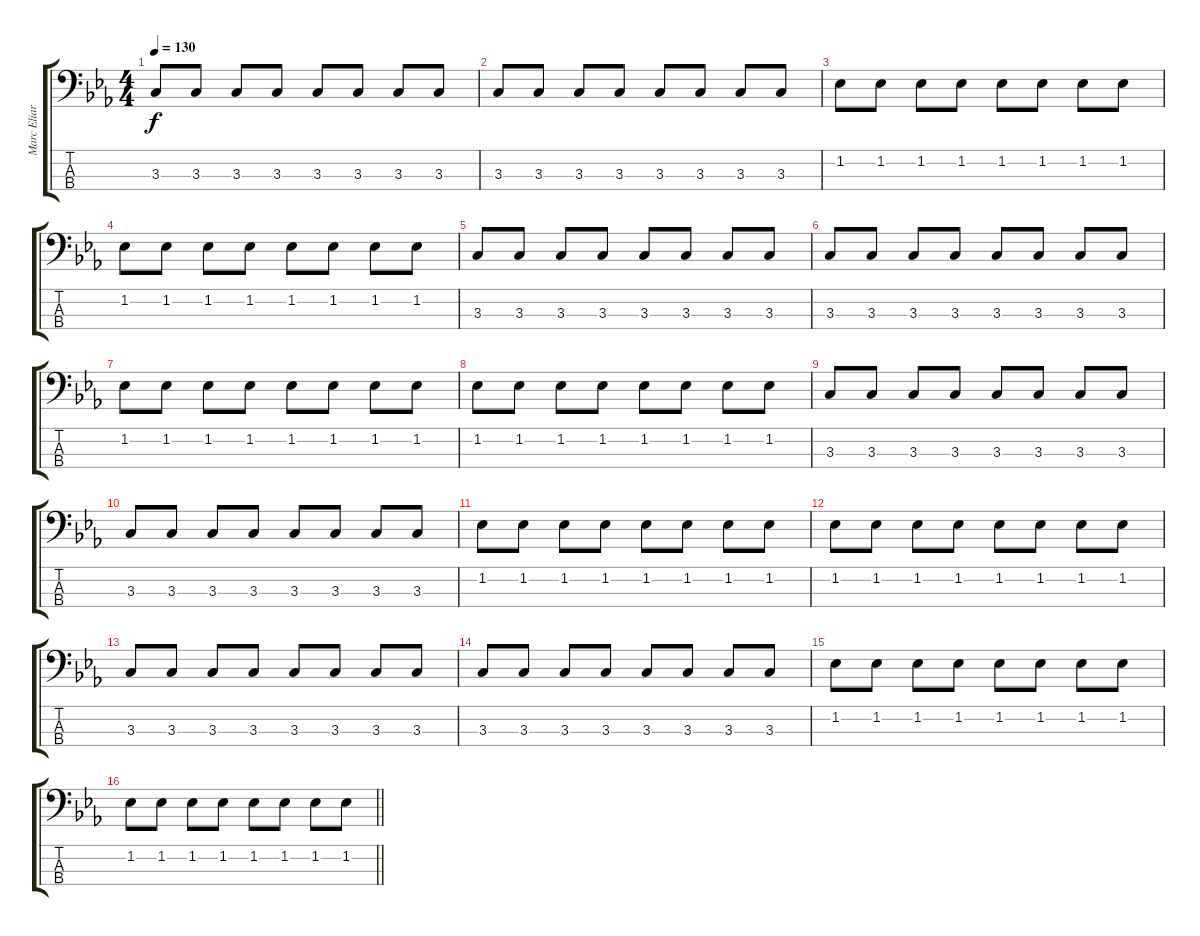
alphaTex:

\track ("Marc Eliard " "Marc Eliar") {instrument electricbassfinger}
\staff {score tabs}
\tuning (G2 D2 A1 E1) {hide}
\ts (4 4)
\tempo 130
\clef f4
\ks eb
3.3.8{dy f} 3.3.8 3.3.8 3.3.8 3.3.8 3.3.8 3.3.8 3.3.8 |
3.3.8 3.3.8 3.3.8 3.3.8 3.3.8 3.3.8 3.3.8 3.3.8 |
1.2.8 1.2.8 1.2.8 1.2.8 1.2.8 1.2.8 1.2.8 1.2.8 |
1.2.8 1.2.8 1.2.8 1.2.8 1.2.8 1.2.8 1.2.8 1.2.8 |
3.3.8 3.3.8 3.3.8 3.3.8 3.3.8 3.3.8 3.3.8 3.3.8 |
3.3.8 3.3.8 3.3.8 3.3.8 3.3.8 3.3.8 3.3.8 3.3.8 |
1.2.8 1.2.8 1.2.8 1.2.8 1.2.8 1.2.8 1.2.8 1.2.8 |
1.2.8 1.2.8 1.2.8 1.2.8 1.2.8 1.2.8 1.2.8 1.2.8 |
3.3.8 3.3.8 3.3.8 3.3.8 3.3.8 3.3.8 3.3.8 3.3.8 |
3.3.8 3.3.8 3.3.8 3.3.8 3.3.8 3.3.8 3.3.8 3.3.8 |
1.2.8 1.2.8 1.2.8 1.2.8 1.2.8 1.2.8 1.2.8 1.2.8 |
1.2.8 1.2.8 1.2.8 1.2.8 1.2.8 1.2.8 1.2.8 1.2.8 |
3.3.8 3.3.8 3.3.8 3.3.8 3.3.8 3.3.8 3.3.8 3.3.8 |
3.3.8 3.3.8 3.3.8 3.3.8 3.3.8 3.3.8 3.3.8 3.3.8 |
1.2.8 1.2.8 1.2.8 1.2.8 1.2.8 1.2.8 1.2.8 1.2.8 |
\barLineRight lightlight
1.2.8 1.2.8 1.2.8 1.2.8 1.2.8 1.2.8 1.2.8 1.2.8
